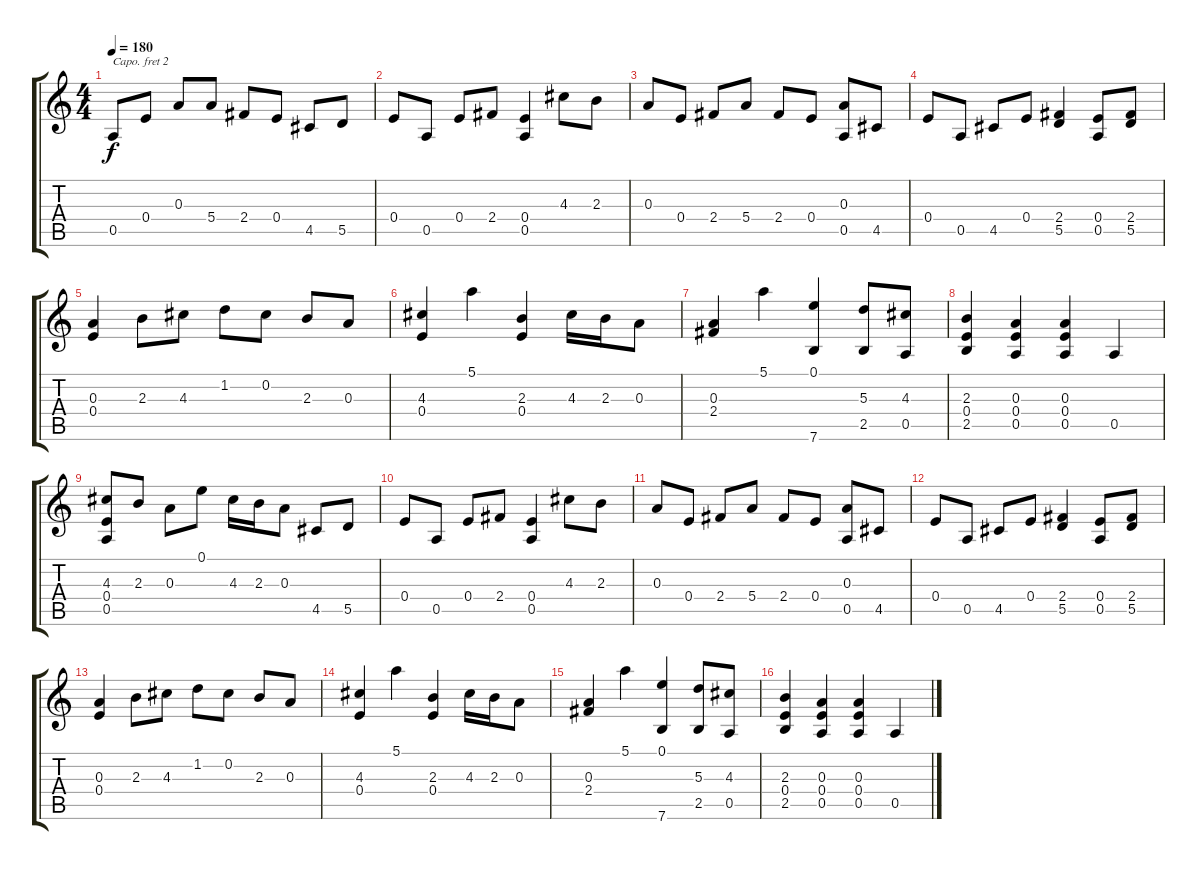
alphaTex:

\track "" {instrument acousticguitarsteel}
\staff {score tabs}
\capo 2
\tuning (D4 B3 G3 D3 G2 D2) {hide}
\ts (4 4)
\tempo 180
\clef g2
\ks c
0.5.8{dy f instrument acousticguitarsteel} 0.4.8 0.3.8 5.4.8 2.4.8 0.4.8 4.5.8 5.5.8 |
0.4.8 0.5.8 0.4.8 2.4.8 (0.4 0.5).4 4.3.8 2.3.8 |
0.3.8 0.4.8 2.4.8 5.4.8 2.4.8 0.4.8 (0.3 0.5).8 4.5.8 |
0.4.8 0.5.8 4.5.8 0.4.8 (2.4 5.5).4 (0.4 0.5).8 (2.4 5.5).8 |
(0.3 0.4).4 2.3.8 4.3.8 1.2.8 0.2.8 2.3.8 0.3.8 |
(4.3 0.4).4 5.1.4 (2.3 0.4).4 4.3.16 2.3.16 0.3.8 |
(0.3 2.4).4 5.1.4 (0.1 7.6).4 (5.3 2.5).8 (4.3 0.5).8 |
(2.3 0.4 2.5).4 (0.3 0.4 0.5).4 (0.3 0.4 0.5).4 0.5.4 |
(4.3 0.4 0.5).8 2.3.8 0.3.8 0.1.8 4.3.16 2.3.16 0.3.8 4.5.8 5.5.8 |
0.4.8 0.5.8 0.4.8 2.4.8 (0.4 0.5).4 4.3.8 2.3.8 |
0.3.8 0.4.8 2.4.8 5.4.8 2.4.8 0.4.8 (0.3 0.5).8 4.5.8 |
0.4.8 0.5.8 4.5.8 0.4.8 (2.4 5.5).4 (0.4 0.5).8 (2.4 5.5).8 |
(0.3 0.4).4 2.3.8 4.3.8 1.2.8 0.2.8 2.3.8 0.3.8 |
(4.3 0.4).4 5.1.4 (2.3 0.4).4 4.3.16 2.3.16 0.3.8 |
(0.3 2.4).4 5.1.4 (0.1 7.6).4 (5.3 2.5).8 (4.3 0.5).8 |
(2.3 0.4 2.5).4 (0.3 0.4 0.5).4 (0.3 0.4 0.5).4 0.5.4
